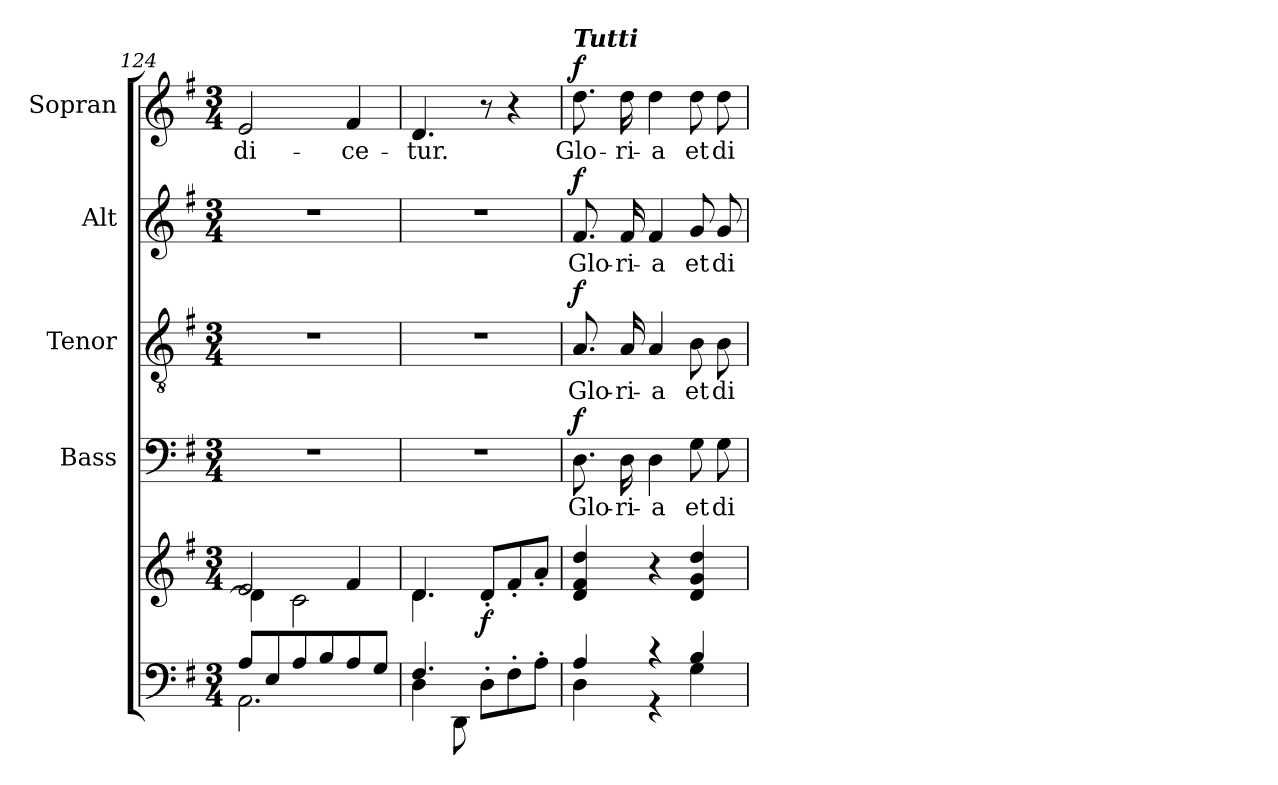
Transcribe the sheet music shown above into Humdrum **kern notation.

**kern	**kern	**dynam	**kern	**text	**dynam	**kern	**text	**dynam	**kern	**text	**dynam	**kern	**text	**dynam
*part5	*part5	*part5	*part4	*part4	*part4	*part3	*part3	*part3	*part2	*part2	*part2	*part1	*part1	*part1
*staff6	*staff5	*staff5/6	*staff4	*staff4	*staff4	*staff3	*staff3	*staff3	*staff2	*staff2	*staff2	*staff1	*staff1	*staff1
*	*	*	*I"Bass	*	*	*I"Tenor	*	*	*I"Alt	*	*	*I"Sopran	*	*
*	*	*	*I'B	*	*	*I'T	*	*	*I'A	*	*	*I'S	*	*
*clefF4	*clefG2	*	*clefF4	*	*	*clefGv2	*	*	*clefG2	*	*	*clefG2	*	*
*k[f#]	*k[f#]	*	*k[f#]	*	*	*k[f#]	*	*	*k[f#]	*	*	*k[f#]	*	*
*G:	*G:	*	*G:	*	*	*G:	*	*	*G:	*	*	*G:	*	*
*M3/4	*M3/4	*	*M3/4	*	*	*M3/4	*	*	*M3/4	*	*	*M3/4	*	*
=124	=124	=124	=124	=124	=124	=124	=124	=124	=124	=124	=124	=124	=124	=124
*^	*^	*	*	*	*	*	*	*	*	*	*	*	*	*
!	!	!	!	!	!	!	!	!	!	!	!	!	!	!	!LO:LY:b	!
8A/L	2.AA\	2e/	4d\]	.	2.r	.	.	2.r	.	.	2.r	.	.	2e/	-di-	.
8E/	.	.	.	.	.	.	.	.	.	.	.	.	.	.	.	.
8A/	.	.	2c\	.	.	.	.	.	.	.	.	.	.	.	.	.
8B/	.	.	.	.	.	.	.	.	.	.	.	.	.	.	.	.
!	!	!	!	!	!	!	!	!	!	!	!	!	!	!	!LO:LY:b	!
8A/	.	4f#/	.	.	.	.	.	.	.	.	.	.	.	4f#/	-ce-	.
8G/J	.	.	.	.	.	.	.	.	.	.	.	.	.	.	.	.
=125	=125	=125	=125	=125	=125	=125	=125	=125	=125	=125	=125	=125	=125	=125	=125	=125
!	!	!	!	!	!	!	!	!	!	!	!	!	!	!	!LO:LY:b	!
4.F#/	4D\	4.d/	4.d\	.	2.r	.	.	2.r	.	.	2.r	.	.	4.d/	-tur.	.
.	8DD\	.	.	.	.	.	.	.	.	.	.	.	.	.	.	.
!	!	!	!	!LO:DY:b	!	!	!	!	!	!	!	!	!	!	!	!
4.ryy	8D'>\L	8d'</L	4.ryy	f	.	.	.	.	.	.	.	.	.	8r	.	.
.	8F#'>\	8f#'</	.	.	.	.	.	.	.	.	.	.	.	4r	.	.
.	8A'>\J	8a'</J	.	.	.	.	.	.	.	.	.	.	.	.	.	.
*	*	*v	*v	*	*	*	*	*	*	*	*	*	*	*	*	*
=126	=126	=126	=126	=126	=126	=126	=126	=126	=126	=126	=126	=126	=126	=126	=126
!	!	!	!	!	!	!	!	!	!	!	!	!	!LO:TX:a:Bi:t=Tutti	!	!
!	!	!	!	!	!LO:LY:b	!LO:DY:a	!	!LO:LY:b	!LO:DY:a	!	!LO:LY:b	!LO:DY:a	!	!LO:LY:b	!LO:DY:b
4A/	4D\	4d/ 4f#/ 4dd/	.	8.D\	Glo-	f	8.A/	Glo-	f	8.f#/	Glo-	f	8.dd\	Glo-	f
!	!	!	!	!	!LO:LY:b	!	!	!LO:LY:b	!	!	!LO:LY:b	!	!	!LO:LY:b	!
.	.	.	.	16D\	-ri-	.	16A/	-ri-	.	16f#/	-ri-	.	16dd\	-ri-	.
!	!	!	!	!	!LO:LY:b	!	!	!LO:LY:b	!	!	!LO:LY:b	!	!	!LO:LY:b	!
4r	4r	4r	.	4D\	-a	.	4A/	-a	.	4f#/	-a	.	4dd\	-a	.
!	!	!	!	!	!LO:LY:b	!	!	!LO:LY:b	!	!	!LO:LY:b	!	!	!LO:LY:b	!
4B/	4G\	4d/ 4g/ 4dd/	.	8G\	et	.	8B\	et	.	8g/	et	.	8dd\	et	.
!	!	!	!	!	!LO:LY:b	!	!	!LO:LY:b	!	!	!LO:LY:b	!	!	!LO:LY:b	!
.	.	.	.	8G\	di-	.	8B\	di-	.	8g/	di-	.	8dd\	di-	.
*v	*v	*	*	*	*	*	*	*	*	*	*	*	*	*	*
=	=	=	=	=	=	=	=	=	=	=	=	=	=	=
*-	*-	*-	*-	*-	*-	*-	*-	*-	*-	*-	*-	*-	*-	*-
